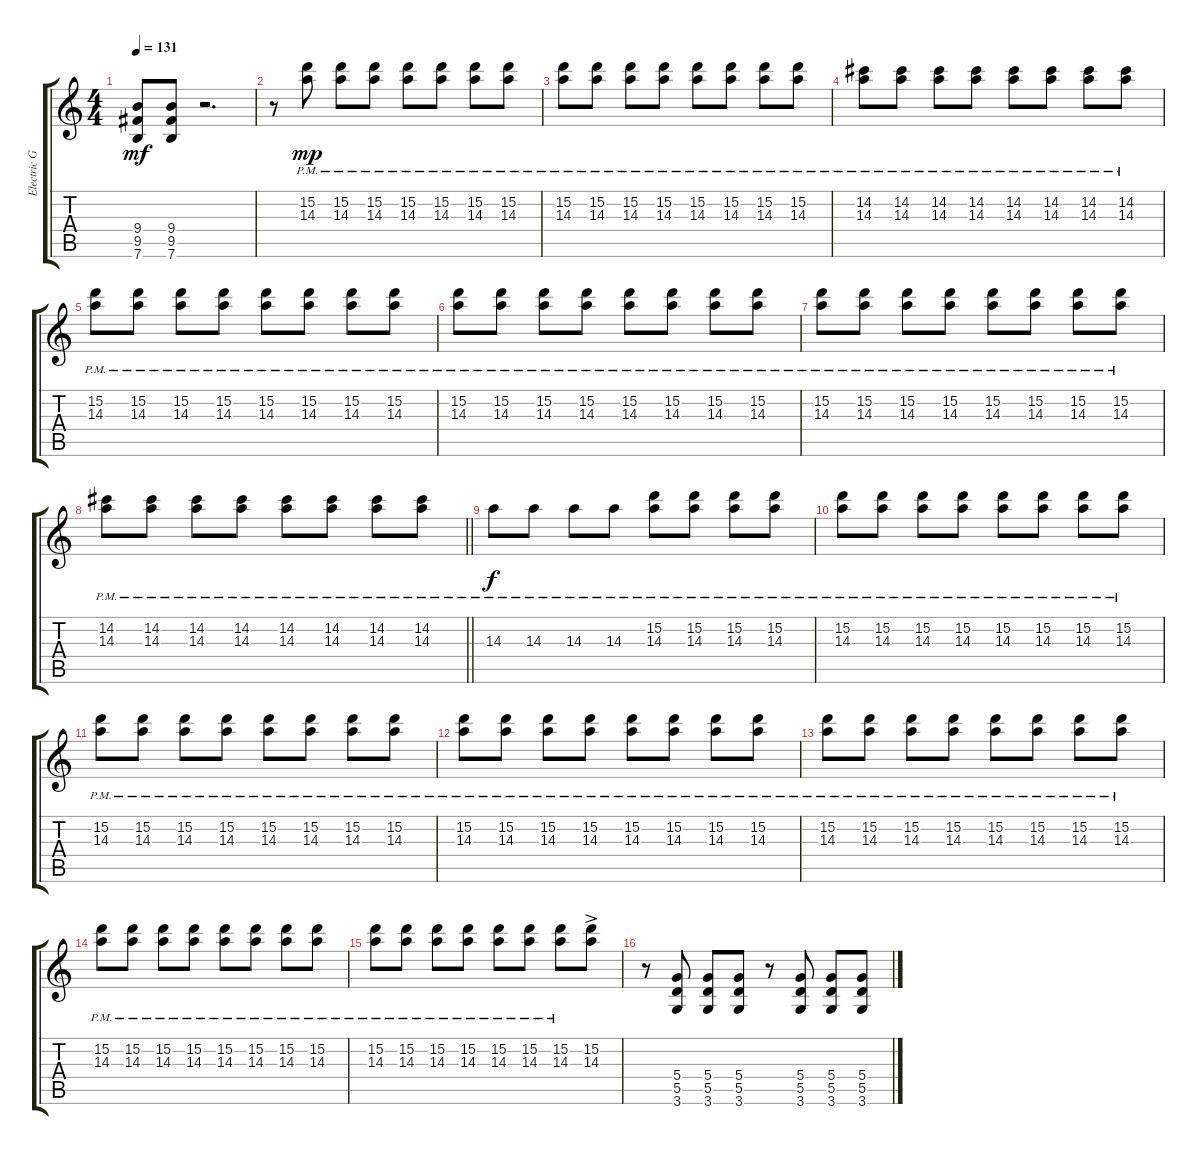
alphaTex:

\track ("Electric Guitar (Drive)" "Electric G") {instrument overdrivenguitar}
\staff {score tabs}
\tuning (E4 B3 G3 D3 A2 E2) {hide}
\ts (4 4)
\tempo 131
\clef g2
\ks c
(9.4 9.5 7.6).8{dy mf} (9.4 9.5 7.6).8 r.2{d} |
r.8 (15.2{pm} 14.3{pm}).8{dy mp} (15.2{pm} 14.3{pm}).8 (15.2{pm} 14.3{pm}).8 (15.2{pm} 14.3{pm}).8 (15.2{pm} 14.3{pm}).8 (15.2{pm} 14.3{pm}).8 (15.2{pm} 14.3{pm}).8 |
(15.2{pm} 14.3{pm}).8 (15.2{pm} 14.3{pm}).8 (15.2{pm} 14.3{pm}).8 (15.2{pm} 14.3{pm}).8 (15.2{pm} 14.3{pm}).8 (15.2{pm} 14.3{pm}).8 (15.2{pm} 14.3{pm}).8 (15.2{pm} 14.3{pm}).8 |
(14.2{pm} 14.3{pm}).8 (14.2{pm} 14.3{pm}).8 (14.2{pm} 14.3{pm}).8 (14.2{pm} 14.3{pm}).8 (14.2{pm} 14.3{pm}).8 (14.2{pm} 14.3{pm}).8 (14.2{pm} 14.3{pm}).8 (14.2{pm} 14.3{pm}).8 |
(15.2{pm} 14.3{pm}).8 (15.2{pm} 14.3{pm}).8 (15.2{pm} 14.3{pm}).8 (15.2{pm} 14.3{pm}).8 (15.2{pm} 14.3{pm}).8 (15.2{pm} 14.3{pm}).8 (15.2{pm} 14.3{pm}).8 (15.2{pm} 14.3{pm}).8 |
(15.2{pm} 14.3{pm}).8 (15.2{pm} 14.3{pm}).8 (15.2{pm} 14.3{pm}).8 (15.2{pm} 14.3{pm}).8 (15.2{pm} 14.3{pm}).8 (15.2{pm} 14.3{pm}).8 (15.2{pm} 14.3{pm}).8 (15.2{pm} 14.3{pm}).8 |
(15.2{pm} 14.3{pm}).8 (15.2{pm} 14.3{pm}).8 (15.2{pm} 14.3{pm}).8 (15.2{pm} 14.3{pm}).8 (15.2{pm} 14.3{pm}).8 (15.2{pm} 14.3{pm}).8 (15.2{pm} 14.3{pm}).8 (15.2{pm} 14.3{pm}).8 |
\barLineRight lightlight
(14.2{pm} 14.3{pm}).8 (14.2{pm} 14.3{pm}).8 (14.2{pm} 14.3{pm}).8 (14.2{pm} 14.3{pm}).8 (14.2{pm} 14.3{pm}).8 (14.2{pm} 14.3{pm}).8 (14.2{pm} 14.3{pm}).8 (14.2{pm} 14.3{pm}).8 |
14.3{pm}.8{dy f} 14.3{pm}.8 14.3{pm}.8 14.3{pm}.8 (15.2{pm} 14.3{pm}).8 (15.2{pm} 14.3{pm}).8 (15.2{pm} 14.3{pm}).8 (15.2{pm} 14.3{pm}).8 |
(15.2{pm} 14.3{pm}).8 (15.2{pm} 14.3{pm}).8 (15.2{pm} 14.3{pm}).8 (15.2{pm} 14.3{pm}).8 (15.2{pm} 14.3{pm}).8 (15.2{pm} 14.3{pm}).8 (15.2{pm} 14.3{pm}).8 (15.2{pm} 14.3{pm}).8 |
(15.2{pm} 14.3{pm}).8 (15.2{pm} 14.3{pm}).8 (15.2{pm} 14.3{pm}).8 (15.2{pm} 14.3{pm}).8 (15.2{pm} 14.3{pm}).8 (15.2{pm} 14.3{pm}).8 (15.2{pm} 14.3{pm}).8 (15.2{pm} 14.3{pm}).8 |
(15.2{pm} 14.3{pm}).8 (15.2{pm} 14.3{pm}).8 (15.2{pm} 14.3{pm}).8 (15.2{pm} 14.3{pm}).8 (15.2{pm} 14.3{pm}).8 (15.2{pm} 14.3{pm}).8 (15.2{pm} 14.3{pm}).8 (15.2{pm} 14.3{pm}).8 |
(15.2{pm} 14.3{pm}).8 (15.2{pm} 14.3{pm}).8 (15.2{pm} 14.3{pm}).8 (15.2{pm} 14.3{pm}).8 (15.2{pm} 14.3{pm}).8 (15.2{pm} 14.3{pm}).8 (15.2{pm} 14.3{pm}).8 (15.2{pm} 14.3{pm}).8 |
(15.2{pm} 14.3{pm}).8 (15.2{pm} 14.3{pm}).8 (15.2{pm} 14.3{pm}).8 (15.2{pm} 14.3{pm}).8 (15.2{pm} 14.3{pm}).8 (15.2{pm} 14.3{pm}).8 (15.2{pm} 14.3{pm}).8 (15.2{pm} 14.3{pm}).8 |
(15.2{pm} 14.3{pm}).8 (15.2{pm} 14.3{pm}).8 (15.2{pm} 14.3{pm}).8 (15.2{pm} 14.3{pm}).8 (15.2{pm} 14.3{pm}).8 (15.2{pm} 14.3{pm}).8 (15.2{pm} 14.3{pm}).8 (15.2{ac} 14.3{ac}).8 |
r.8 (5.4 5.5 3.6).8 (5.4 5.5 3.6).8 (5.4 5.5 3.6).8 r.8 (5.4 5.5 3.6).8 (5.4 5.5 3.6).8 (5.4 5.5 3.6).8
